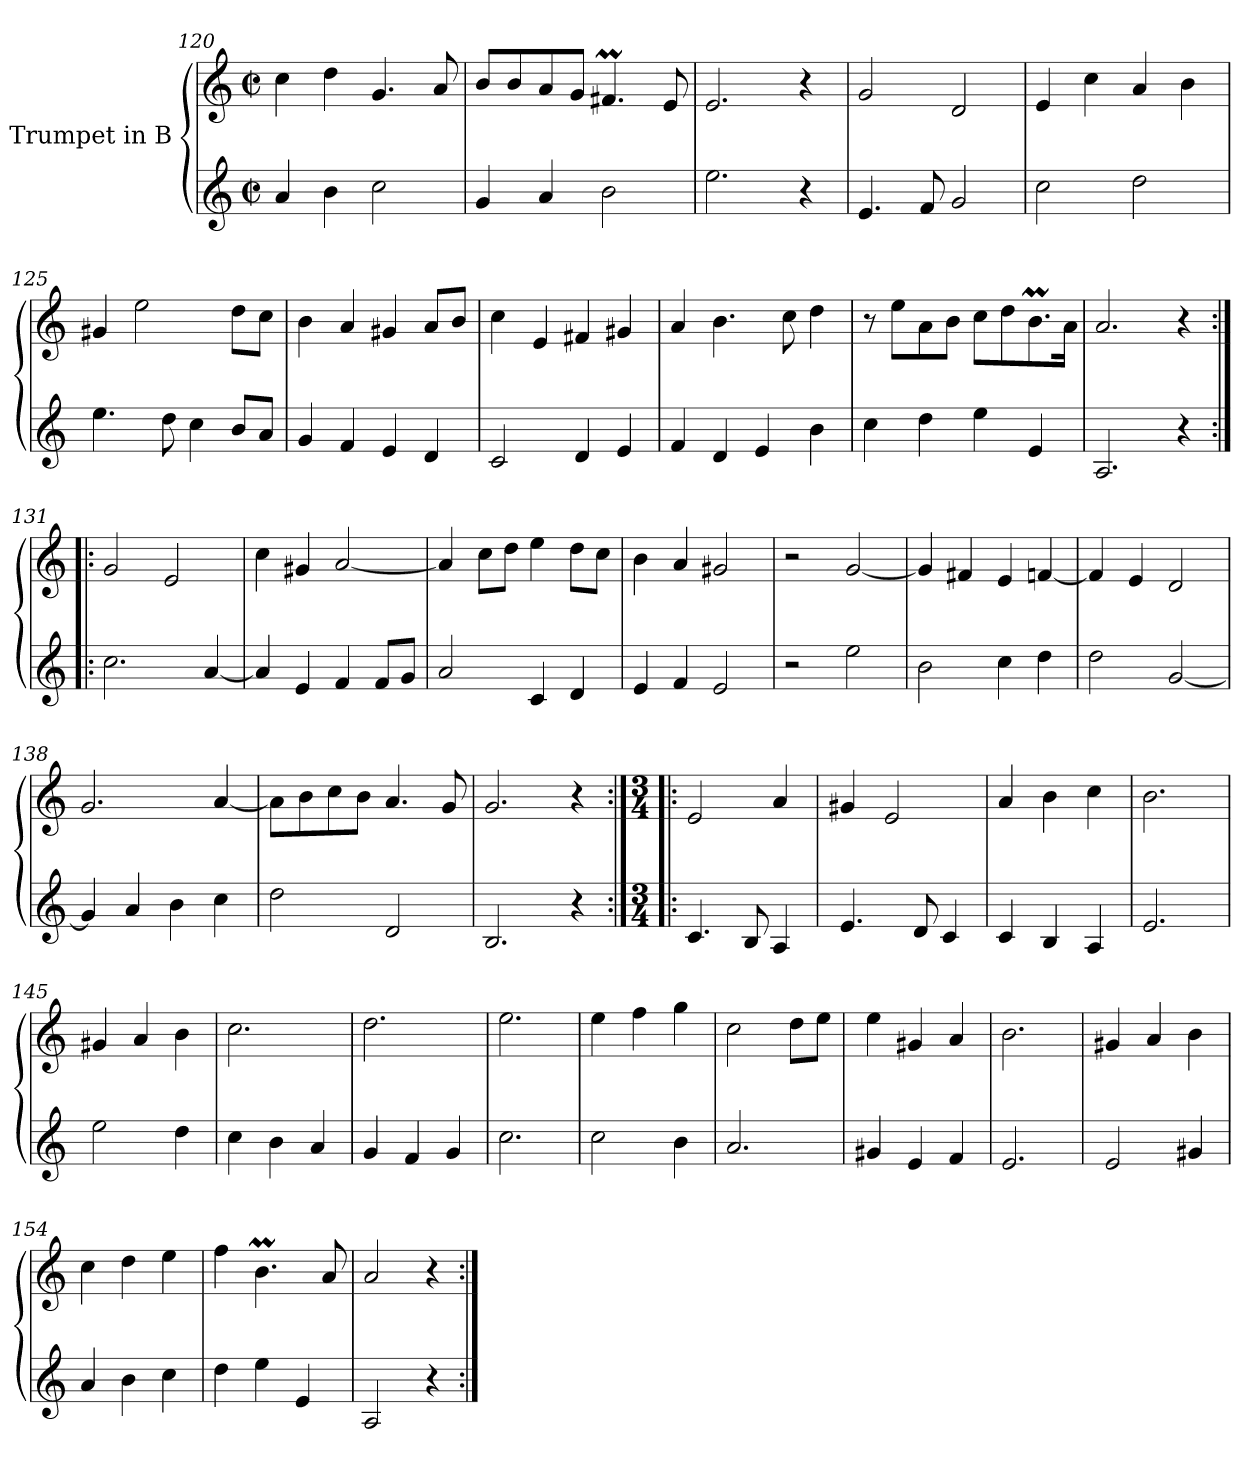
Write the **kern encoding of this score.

**kern	**kern
*part2	*part1
*staff2	*staff1
*I"Trumpet in Bb 2	*I"Trumpet in Bb 1
!!LO:LB:g=z
*clefG2	*clefG2
*ITrd1c2	*ITrd1c2
*k[b-e-]	*k[b-e-]
*B-:	*B-:
*M2/2	*M2/2
*met(c|)	*met(c|)
=120	=120
4g/	4b-\
4a\	4cc\
2b-\	4.f/
.	8g/
=121	=121
4f/	8a/L
.	8a/
4g/	8g/
.	8f/J
2a\	4.enm/
.	8d/
=122	=122
2.dd\	2.d/
4r	4r
=123	=123
4.d/	2f/
8e-/	.
2f/	2c/
=124	=124
2b-\	4d/
.	4b-\
2cc\	4g/
.	4a\
=125	=125
4.dd\	4f#X/
.	2dd\
8cc\	.
4b-\	.
8a/L	8cc\L
8g/J	8b-\J
!!LO:LB:g=z
=126	=126
4f/	4a\
4e-/	4g/
4d/	4f#X/
4c/	8g/L
.	8a/J
=127	=127
2B-/	4b-\
.	4d/
4c/	4en/
4d/	4f#X/
=128	=128
4e-/	4g/
4c/	4.a\
4d/	.
.	8b-\
4a\	4cc\
=129	=129
4b-\	8r
.	8dd\L
4cc\	8g\
.	8a\J
4dd\	8b-\L
.	8cc\
4d/	8.am\
.	16g\Jk
=130	=130
2.G/	2.g/
4r	4r
=131:|!|:	=131:|!|:
2.b-\	2f/
.	2d/
[4g/	.
!!LO:LB:g=z
=132	=132
4g/]	4b-\
4d/	4f#X/
4e-/	[2g/
8e-/L	.
8f/J	.
=133	=133
2g/	4g/]
.	8b-\L
.	8cc\J
4B-/	4dd\
4c/	8cc\L
.	8b-\J
=134	=134
4d/	4a\
4e-/	4g/
2d/	2f#X/
=135	=135
2r	2r
2dd\	[2f/
=136	=136
2a\	4f/]
.	4en/
4b-\	4d/
4cc\	[4e-X/
=137	=137
2cc\	4e-/]
.	4d/
[2f/	2c/
!!LO:LB:g=z
=138	=138
4f/]	2.f/
4g/	.
4a\	.
4b-\	[4g/
=139	=139
2cc\	8g\L]
.	8a\
.	8b-\
.	8a\J
2c/	4.g/
.	8f/
=140	=140
2.A/	2.f/
4r	4r
=141:|!|:	=141:|!|:
*M3/4	*M3/4
4.B-/	2d/
8A/	.
4G/	4g/
=142	=142
4.d/	4f#X/
.	2d/
8c/	.
4B-/	.
=143	=143
4B-/	4g/
4A/	4a\
4G/	4b-\
!!LO:PB:g=z
=144	=144
2.d/	2.a\
=145	=145
2dd\	4f#X/
.	4g/
4cc\	4a\
=146	=146
4b-\	2.b-\
4a\	.
4g/	.
=147	=147
4f/	2.cc\
4e-/	.
4f/	.
=148	=148
2.b-\	2.dd\
=149	=149
2b-\	4dd\
.	4ee-\
4a\	4ff\
=150	=150
2.g/	2b-\
.	8cc\L
.	8dd\J
=151	=151
4f#X/	4dd\
4d/	4f#X/
4e-/	4g/
!!LO:LB:g=z
=152	=152
2.d/	2.a\
=153	=153
2d/	4f#X/
.	4g/
4f#X/	4a\
=154	=154
4g/	4b-\
4a\	4cc\
4b-\	4dd\
=155	=155
4cc\	4ee-\
4dd\	4.am\
4d/	.
.	8g/
=156	=156
2G/	2g/
4r	4r
=:|!	=:|!
*-	*-
